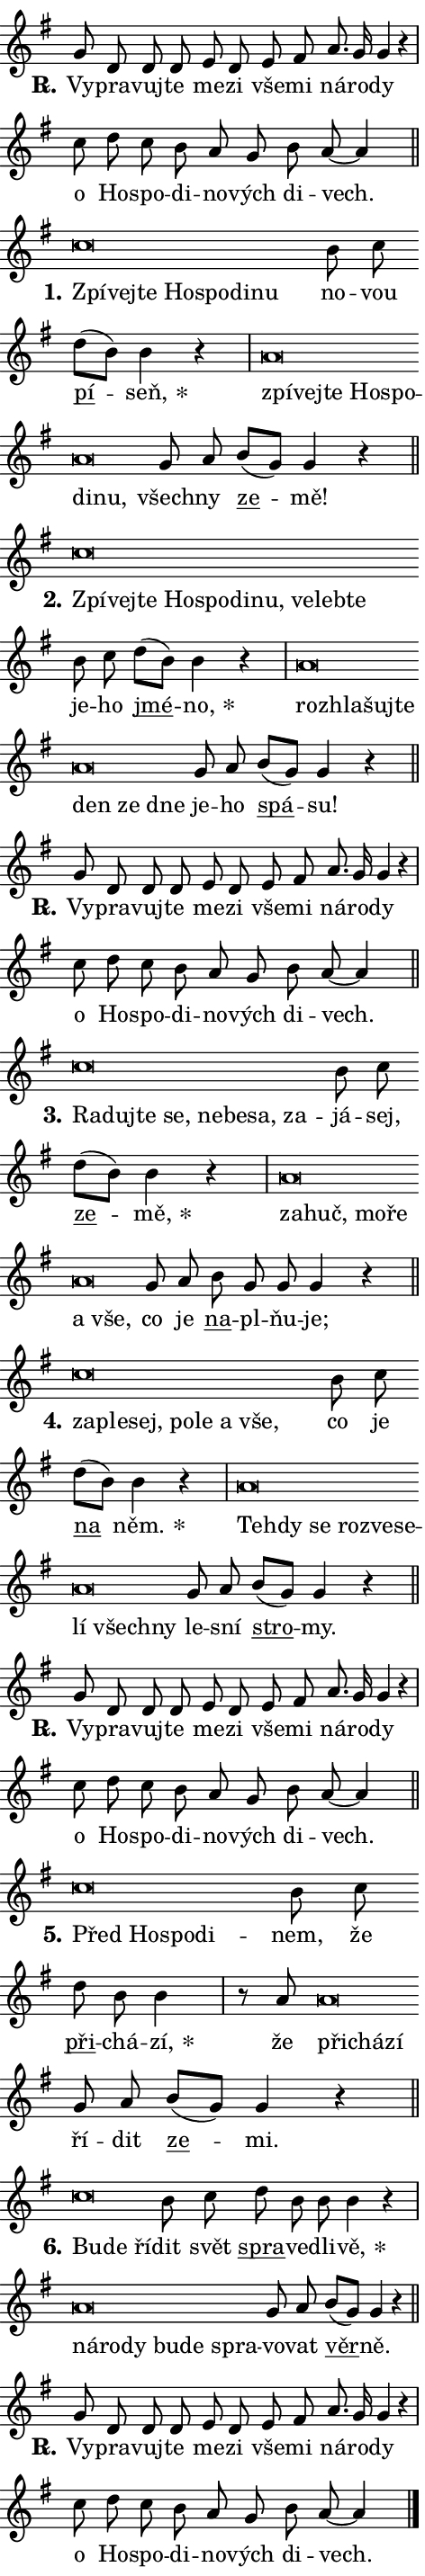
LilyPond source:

\version "2.24.0"
\header { tagline = "" }
\paper {
  indent = 0\cm
  top-margin = 0\cm
  right-margin = 0.13\cm % to fit lyric hyphens
  bottom-margin = 0\cm
  left-margin = 0\cm
  paper-width = 8\cm
  page-breaking = #ly:one-page-breaking
  system-system-spacing.basic-distance = #11
  score-system-spacing.basic-distance = #11
  ragged-last = ##f
}


%% Author: Thomas Morley
%% https://lists.gnu.org/archive/html/lilypond-user/2020-05/msg00002.html
#(define (line-position grob)
"Returns position of @var[grob} in current system:
   @code{'start}, if at first time-step
   @code{'end}, if at last time-step
   @code{'middle} otherwise
"
  (let* ((col (ly:item-get-column grob))
         (ln (ly:grob-object col 'left-neighbor))
         (rn (ly:grob-object col 'right-neighbor))
         (col-to-check-left (if (ly:grob? ln) ln col))
         (col-to-check-right (if (ly:grob? rn) rn col))
         (break-dir-left
           (and
             (ly:grob-property col-to-check-left 'non-musical #f)
             (ly:item-break-dir col-to-check-left)))
         (break-dir-right
           (and
             (ly:grob-property col-to-check-right 'non-musical #f)
             (ly:item-break-dir col-to-check-right))))
        (cond ((eqv? 1 break-dir-left) 'start)
              ((eqv? -1 break-dir-right) 'end)
              (else 'middle))))

#(define (tranparent-at-line-position vctor)
  (lambda (grob)
  "Relying on @code{line-position} select the relevant enry from @var{vctor}.
Used to determine transparency,"
    (case (line-position grob)
      ((end) (not (vector-ref vctor 0)))
      ((middle) (not (vector-ref vctor 1)))
      ((start) (not (vector-ref vctor 2))))))

noteHeadBreakVisibility =
#(define-music-function (break-visibility)(vector?)
"Makes @code{NoteHead}s transparent relying on @var{break-visibility}"
#{
  \override NoteHead.transparent =
    #(tranparent-at-line-position break-visibility)
#})

#(define delete-ledgers-for-transparent-note-heads
  (lambda (grob)
    "Reads whether a @code{NoteHead} is transparent.
If so this @code{NoteHead} is removed from @code{'note-heads} from
@var{grob}, which is supposed to be @code{LedgerLineSpanner}.
As a result ledgers are not printed for this @code{NoteHead}"
    (let* ((nhds-array (ly:grob-object grob 'note-heads))
           (nhds-list
             (if (ly:grob-array? nhds-array)
                 (ly:grob-array->list nhds-array)
                 '()))
           ;; Relies on the transparent-property being done before
           ;; Staff.LedgerLineSpanner.after-line-breaking is executed.
           ;; This is fragile ...
           (to-keep
             (remove
               (lambda (nhd)
                 (ly:grob-property nhd 'transparent #f))
               nhds-list)))
      ;; TODO find a better method to iterate over grob-arrays, similiar
      ;; to filter/remove etc for lists
      ;; For now rebuilt from scratch
      (set! (ly:grob-object grob 'note-heads)  '())
      (for-each
        (lambda (nhd)
          (ly:pointer-group-interface::add-grob grob 'note-heads nhd))
        to-keep))))

squashNotes = {
  \override NoteHead.X-extent = #'(-0.2 . 0.2)
  \override NoteHead.Y-extent = #'(-0.75 . 0)
  \override NoteHead.stencil =
    #(lambda (grob)
       (let ((pos (ly:grob-property grob 'staff-position)))
         (begin
           (if (< pos -7) (display "ERROR: Lower brevis then expected\n") (display ""))
           (if (<= pos -6) ly:text-interface::print ly:note-head::print))))
}
unSquashNotes = {
  \revert NoteHead.X-extent
  \revert NoteHead.Y-extent
  \revert NoteHead.stencil
}

hideNotes = \noteHeadBreakVisibility #begin-of-line-visible
unHideNotes = \noteHeadBreakVisibility #all-visible

% work-around for resetting accidentals
% https://lilypond.org/doc/v2.23/Documentation/notation/displaying-rhythms#unmetered-music
cadenzaMeasure = {
  \cadenzaOff
  \partial 1024 s1024
  \cadenzaOn
}

#(define-markup-command (accent layout props text) (markup?)
  "Underline accented syllable"
  (interpret-markup layout props
    #{\markup \override #'(offset . 4.3) \underline { #text }#}))

responsum = \markup \concat {
  "R" \hspace #-1.05 \path #0.1 #'((moveto 0 0.07) (lineto 0.9 0.8)) \hspace #0.05 "."
}

spaceSize = #0.6828661417322834 % exact space size for TeX Gyre Schola

\layout {
  \context {
    \Staff
    \remove "Time_signature_engraver"
    \override LedgerLineSpanner.after-line-breaking = #delete-ledgers-for-transparent-note-heads
  }
  \context {
    \Lyrics {
      \override LyricSpace.minimum-distance = \spaceSize
      \override LyricText.font-name = #"TeX Gyre Schola"
      \override LyricText.font-size = 1
      \override StanzaNumber.font-name = #"TeX Gyre Schola Bold"
      \override StanzaNumber.font-size = 1
    }
  }
  \context {
    \Score 
    \override NoteHead.text =
      #(lambda (grob) 
        (let ((pos (ly:grob-property grob 'staff-position)))
          #{\markup {
            \combine
              \halign #-0.55 \raise #(if (= pos -6) 0 0.5) \override #'(thickness . 2) \draw-line #'(3.2 . 0)
              \musicglyph "noteheads.sM1"
          }#}))
  }
}

% magnetic-lyrics.ily
%
%   written by
%     Jean Abou Samra <jean@abou-samra.fr>
%     Werner Lemberg <wl@gnu.org>
%
%   adapted by
%     Jiri Hon <jiri.hon@gmail.com>
%
% Version 2022-Apr-15

% https://www.mail-archive.com/lilypond-user@gnu.org/msg149350.html

#(define (Left_hyphen_pointer_engraver context)
   "Collect syllable-hyphen-syllable occurrences in lyrics and store
them in properties.  This engraver only looks to the left.  For
example, if the lyrics input is @code{foo -- bar}, it does the
following.

@itemize @bullet
@item
Set the @code{text} property of the @code{LyricHyphen} grob between
@q{foo} and @q{bar} to @code{foo}.

@item
Set the @code{left-hyphen} property of the @code{LyricText} grob with
text @q{foo} to the @code{LyricHyphen} grob between @q{foo} and
@q{bar}.
@end itemize

Use this auxiliary engraver in combination with the
@code{lyric-@/text::@/apply-@/magnetic-@/offset!} hook."
   (let ((hyphen #f)
         (text #f))
     (make-engraver
      (acknowledgers
       ((lyric-syllable-interface engraver grob source-engraver)
        (set! text grob)))
      (end-acknowledgers
       ((lyric-hyphen-interface engraver grob source-engraver)
        ;(when (not (grob::has-interface grob 'lyric-space-interface))
          (set! hyphen grob)));)
      ((stop-translation-timestep engraver)
       (when (and text hyphen)
         (ly:grob-set-object! text 'left-hyphen hyphen))
       (set! text #f)
       (set! hyphen #f)))))

#(define (lyric-text::apply-magnetic-offset! grob)
   "If the space between two syllables is less than the value in
property @code{LyricText@/.details@/.squash-threshold}, move the right
syllable to the left so that it gets concatenated with the left
syllable.

Use this function as a hook for
@code{LyricText@/.after-@/line-@/breaking} if the
@code{Left_@/hyphen_@/pointer_@/engraver} is active."
   (let ((hyphen (ly:grob-object grob 'left-hyphen #f)))
     (when hyphen
       (let ((left-text (ly:spanner-bound hyphen LEFT)))
         (when (grob::has-interface left-text 'lyric-syllable-interface)
           (let* ((common (ly:grob-common-refpoint grob left-text X))
                  (this-x-ext (ly:grob-extent grob common X))
                  (left-x-ext
                   (begin
                     ;; Trigger magnetism for left-text.
                     (ly:grob-property left-text 'after-line-breaking)
                     (ly:grob-extent left-text common X)))
                  ;; `delta` is the gap width between two syllables.
                  (delta (- (interval-start this-x-ext)
                            (interval-end left-x-ext)))
                  (details (ly:grob-property grob 'details))
                  (threshold (assoc-get 'squash-threshold details 0.2)))
             (when (< delta threshold)
               (let* (;; We have to manipulate the input text so that
                      ;; ligatures crossing syllable boundaries are not
                      ;; disabled.  For languages based on the Latin
                      ;; script this is essentially a beautification.
                      ;; However, for non-Western scripts it can be a
                      ;; necessity.
                      (lt (ly:grob-property left-text 'text))
                      (rt (ly:grob-property grob 'text))
                      (is-space (grob::has-interface hyphen 'lyric-space-interface))
                      (space (if is-space " " ""))
                      (extra-delta (if is-space spaceSize 0))
                      ;; Append new syllable.
                      (ltrt-space (if (and (string? lt) (string? rt))
                                (string-append lt space rt)
                                (make-concat-markup (list lt space rt))))
                      ;; Right-align `ltrt` to the right side.
                      (ltrt-space-markup (grob-interpret-markup
                               grob
                               (make-translate-markup
                                (cons (interval-length this-x-ext) 0)
                                (make-right-align-markup ltrt-space)))))
                 (begin
                   ;; Don't print `left-text`.
                   (ly:grob-set-property! left-text 'stencil #f)
                   ;; Set text and stencil (which holds all collected
                   ;; syllables so far) and shift it to the left.
                   (ly:grob-set-property! grob 'text ltrt-space)
                   (ly:grob-set-property! grob 'stencil ltrt-space-markup)
                   (ly:grob-translate-axis! grob (- (- delta extra-delta)) X))))))))))


#(define (lyric-hyphen::displace-bounds-first grob)
   ;; Make very sure this callback isn't triggered too early.
   (let ((left (ly:spanner-bound grob LEFT))
         (right (ly:spanner-bound grob RIGHT)))
     (ly:grob-property left 'after-line-breaking)
     (ly:grob-property right 'after-line-breaking)
     (ly:lyric-hyphen::print grob)))

squashThreshold = #0.4

\layout {
  \context {
    \Lyrics
    \consists #Left_hyphen_pointer_engraver
    \override LyricText.after-line-breaking =
      #lyric-text::apply-magnetic-offset!
    \override LyricHyphen.stencil = #lyric-hyphen::displace-bounds-first
    \override LyricText.details.squash-threshold = \squashThreshold
    \override LyricHyphen.minimum-distance = 0
    \override LyricHyphen.minimum-length = \squashThreshold
  }
}

squashText = \override LyricText.details.squash-threshold = 9999
unSquashText = \override LyricText.details.squash-threshold = \squashThreshold

leftText = \override LyricText.self-alignment-X = #LEFT
unLeftText = \revert LyricText.self-alignment-X

starOffset = #(lambda (grob) 
                (let ((x_offset (ly:self-alignment-interface::aligned-on-x-parent grob)))
                  (if (= x_offset 0) 0 (+ x_offset 1.2))))

star = #(define-music-function (syllable)(string?)
"Append star separator at the end of a syllable"
#{
  \once \override LyricText.X-offset = #starOffset
  \lyricmode { \markup {
    #syllable
    \override #'((font-name . "TeX Gyre Schola Bold")) \hspace #0.2 \lower #0.65 \larger "*"
  } }
#})

starAccent = #(define-music-function (syllable)(string?)
"Append star separator at the end of a syllable and make accent"
#{
  \once \override LyricText.X-offset = #starOffset
  \lyricmode { \markup {
    \accent #syllable
    \override #'((font-name . "TeX Gyre Schola Bold")) \hspace #0.2 \lower #0.65 \larger "*"
  } }
#})

breath = #(define-music-function (syllable)(string?)
"Append breathing indicator at the end of a syllable"
#{
  \lyricmode { \markup { #syllable "+" } }
#})

optionalBreath = #(define-music-function (syllable)(string?)
"Append optional breathing indicator at the end of a syllable"
#{
  \lyricmode { \markup { #syllable "(+)" } }
#})


\score {
    <<
        \new Voice = "melody" { \cadenzaOn \key g \major \relative { g'8 d d d e d e fis \bar "" a8. g16 g4 r \cadenzaMeasure \bar "|" c8 d c b \bar "" a g b a~ a4 \cadenzaMeasure \bar "||" \break } }
        \new Lyrics \lyricsto "melody" { \lyricmode { \set stanza = \responsum
Vy -- pra -- vuj -- te me -- zi vše -- mi ná -- ro -- dy o Ho -- spo -- di -- no -- vých di -- vech. } }
    >>
    \layout {}
}

\score {
    <<
        \new Voice = "melody" { \cadenzaOn \key g \major \relative { \squashNotes c''\breve*1/16 \hideNotes \breve*1/16 \bar "" \breve*1/16 \bar "" \breve*1/16 \bar "" \breve*1/16 \bar "" \breve*1/16 \breve*1/16 \bar "" \unHideNotes \unSquashNotes b8 c \bar "" d[( b)] b4 r \cadenzaMeasure \bar "|" \squashNotes a\breve*1/16 \hideNotes \breve*1/16 \bar "" \breve*1/16 \bar "" \breve*1/16 \bar "" \breve*1/16 \bar "" \breve*1/16 \breve*1/16 \bar "" \unHideNotes \unSquashNotes g8 a \bar "" b[( g)] g4 r \cadenzaMeasure \bar "||" \break } }
        \new Lyrics \lyricsto "melody" { \lyricmode { \set stanza = "1."
\leftText Zpí -- \squashText vej -- te Ho -- spo -- di -- nu \unLeftText \unSquashText no -- vou \markup \accent pí -- \star seň, \leftText zpí -- \squashText vej -- te Ho -- spo -- di -- nu, \unLeftText \unSquashText všech -- ny \markup \accent ze -- mě! } }
    >>
    \layout {}
}

\score {
    <<
        \new Voice = "melody" { \cadenzaOn \key g \major \relative { \squashNotes c''\breve*1/16 \hideNotes \breve*1/16 \bar "" \breve*1/16 \bar "" \breve*1/16 \bar "" \breve*1/16 \bar "" \breve*1/16 \bar "" \breve*1/16 \bar "" \breve*1/16 \bar "" \breve*1/16 \breve*1/16 \bar "" \unHideNotes \unSquashNotes b8 c \bar "" d[( b)] b4 r \cadenzaMeasure \bar "|" \squashNotes a\breve*1/16 \hideNotes \breve*1/16 \bar "" \breve*1/16 \bar "" \breve*1/16 \bar "" \breve*1/16 \bar "" \breve*1/16 \breve*1/16 \bar "" \unHideNotes \unSquashNotes g8 a \bar "" b[( g)] g4 r \cadenzaMeasure \bar "||" \break } }
        \new Lyrics \lyricsto "melody" { \lyricmode { \set stanza = "2."
\leftText Zpí -- \squashText vej -- te Ho -- spo -- di -- nu, ve -- leb -- te \unLeftText \unSquashText je -- ho \markup \accent jmé -- \star no, \leftText roz -- \squashText hla -- šuj -- te den ze dne \unLeftText \unSquashText je -- ho \markup \accent spá -- su! } }
    >>
    \layout {}
}

\score {
    <<
        \new Voice = "melody" { \cadenzaOn \key g \major \relative { g'8 d d d e d e fis \bar "" a8. g16 g4 r \cadenzaMeasure \bar "|" c8 d c b \bar "" a g b a~ a4 \cadenzaMeasure \bar "||" \break } }
        \new Lyrics \lyricsto "melody" { \lyricmode { \set stanza = \responsum
Vy -- pra -- vuj -- te me -- zi vše -- mi ná -- ro -- dy o Ho -- spo -- di -- no -- vých di -- vech. } }
    >>
    \layout {}
}

\score {
    <<
        \new Voice = "melody" { \cadenzaOn \key g \major \relative { \squashNotes c''\breve*1/16 \hideNotes \breve*1/16 \bar "" \breve*1/16 \bar "" \breve*1/16 \bar "" \breve*1/16 \bar "" \breve*1/16 \bar "" \breve*1/16 \breve*1/16 \bar "" \unHideNotes \unSquashNotes b8 c \bar "" d[( b)] b4 r \cadenzaMeasure \bar "|" \squashNotes a\breve*1/16 \hideNotes \breve*1/16 \bar "" \breve*1/16 \bar "" \breve*1/16 \bar "" \breve*1/16 \breve*1/16 \bar "" \unHideNotes \unSquashNotes g8 a \bar "" b g g g4 r \cadenzaMeasure \bar "||" \break } }
        \new Lyrics \lyricsto "melody" { \lyricmode { \set stanza = "3."
\leftText Ra -- \squashText duj -- te se, ne -- be -- sa, za -- \unLeftText \unSquashText já -- sej, \markup \accent ze -- \star mě, \leftText za -- \squashText huč, mo -- ře a vše, \unLeftText \unSquashText co je \markup \accent na -- pl -- ňu -- je; } }
    >>
    \layout {}
}

\score {
    <<
        \new Voice = "melody" { \cadenzaOn \key g \major \relative { \squashNotes c''\breve*1/16 \hideNotes \breve*1/16 \bar "" \breve*1/16 \bar "" \breve*1/16 \bar "" \breve*1/16 \bar "" \breve*1/16 \breve*1/16 \bar "" \unHideNotes \unSquashNotes b8 c \bar "" d[( b)] b4 r \cadenzaMeasure \bar "|" \squashNotes a\breve*1/16 \hideNotes \breve*1/16 \bar "" \breve*1/16 \bar "" \breve*1/16 \bar "" \breve*1/16 \bar "" \breve*1/16 \bar "" \breve*1/16 \bar "" \breve*1/16 \breve*1/16 \bar "" \unHideNotes \unSquashNotes g8 a \bar "" b[( g)] g4 r \cadenzaMeasure \bar "||" \break } }
        \new Lyrics \lyricsto "melody" { \lyricmode { \set stanza = "4."
\leftText za -- \squashText ple -- sej, po -- le a vše, \unLeftText \unSquashText co je \markup \accent na \star něm. \leftText Teh -- \squashText dy se roz -- ve -- se -- lí všech -- ny \unLeftText \unSquashText le -- sní \markup \accent stro -- my. } }
    >>
    \layout {}
}

\score {
    <<
        \new Voice = "melody" { \cadenzaOn \key g \major \relative { g'8 d d d e d e fis \bar "" a8. g16 g4 r \cadenzaMeasure \bar "|" c8 d c b \bar "" a g b a~ a4 \cadenzaMeasure \bar "||" \break } }
        \new Lyrics \lyricsto "melody" { \lyricmode { \set stanza = \responsum
Vy -- pra -- vuj -- te me -- zi vše -- mi ná -- ro -- dy o Ho -- spo -- di -- no -- vých di -- vech. } }
    >>
    \layout {}
}

\score {
    <<
        \new Voice = "melody" { \cadenzaOn \key g \major \relative { \squashNotes c''\breve*1/16 \hideNotes \breve*1/16 \bar "" \breve*1/16 \breve*1/16 \bar "" \unHideNotes \unSquashNotes b8 c \bar "" d b b4 \cadenzaMeasure \bar "|" r8 a \squashNotes a\breve*1/16 \hideNotes \breve*1/16 \breve*1/16 \bar "" \unHideNotes \unSquashNotes g8 a \bar "" b[( g)] g4 r \cadenzaMeasure \bar "||" \break } }
        \new Lyrics \lyricsto "melody" { \lyricmode { \set stanza = "5."
\leftText Před \squashText Ho -- spo -- di -- \unLeftText \unSquashText nem, že \markup \accent při -- chá -- \star zí, že \leftText při -- \squashText chá -- zí \unLeftText \unSquashText ří -- dit \markup \accent ze -- mi. } }
    >>
    \layout {}
}

\score {
    <<
        \new Voice = "melody" { \cadenzaOn \key g \major \relative { \squashNotes c''\breve*1/16 \hideNotes \breve*1/16 \breve*1/16 \bar "" \unHideNotes \unSquashNotes b8 c \bar "" d b b b4 r \cadenzaMeasure \bar "|" \squashNotes a\breve*1/16 \hideNotes \breve*1/16 \bar "" \breve*1/16 \bar "" \breve*1/16 \bar "" \breve*1/16 \breve*1/16 \bar "" \unHideNotes \unSquashNotes g8 a \bar "" b[( g)] g4 r \cadenzaMeasure \bar "||" \break } }
        \new Lyrics \lyricsto "melody" { \lyricmode { \set stanza = "6."
\leftText Bu -- \squashText de ří -- \unLeftText \unSquashText dit svět \markup \accent spra -- ve -- dli -- \star vě, \leftText ná -- \squashText ro -- dy bu -- de spra -- \unLeftText \unSquashText vo -- vat \markup \accent věr -- ně. } }
    >>
    \layout {}
}

\score {
    <<
        \new Voice = "melody" { \cadenzaOn \key g \major \relative { g'8 d d d e d e fis \bar "" a8. g16 g4 r \cadenzaMeasure \bar "|" c8 d c b \bar "" a g b a~ a4 \cadenzaMeasure \bar "||" \break } \bar "|." }
        \new Lyrics \lyricsto "melody" { \lyricmode { \set stanza = \responsum
Vy -- pra -- vuj -- te me -- zi vše -- mi ná -- ro -- dy o Ho -- spo -- di -- no -- vých di -- vech. } }
    >>
    \layout {}
}
